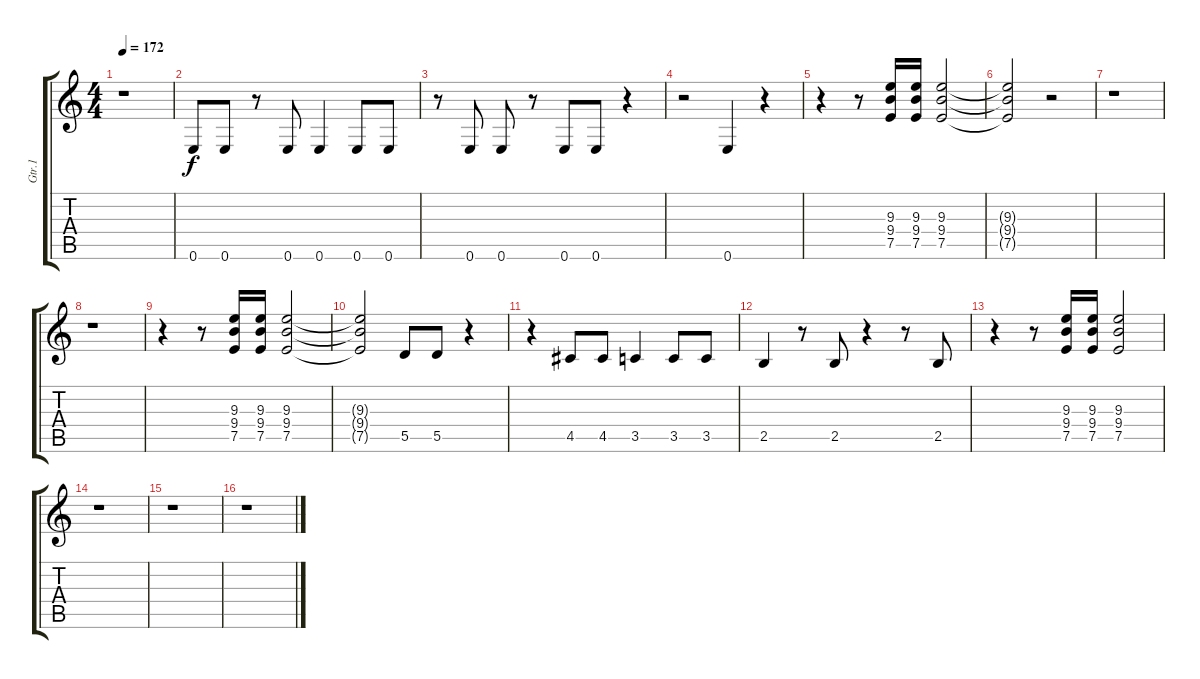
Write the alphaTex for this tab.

\track ("Gtr.1" "Gtr.1") {instrument distortionguitar}
\staff {score tabs}
\tuning (E4 B3 G3 D3 A2 E2) {hide}
\ts (4 4)
\tempo 172
\clef g2
\ks c
r.1{dy f} |
0.6.8 0.6.8 r.8 0.6.8 0.6.4 0.6.8 0.6.8 |
r.8 0.6.8 0.6.8 r.8 0.6.8 0.6.8 r.4 |
r.2 0.6.4 r.4 |
r.4 r.8 (9.3 9.4 7.5).16 (9.3 9.4 7.5).16 (9.3 9.4 7.5).2 |
(9.3{t} 9.4{t} 7.5{t}).2 r.2 |
r.1 |
r.1 |
r.4 r.8 (9.3 9.4 7.5).16 (9.3 9.4 7.5).16 (9.3 9.4 7.5).2 |
(9.3{t} 9.4{t} 7.5{t}).2 5.5.8 5.5.8 r.4 |
r.4 4.5.8 4.5.8 3.5.4 3.5.8 3.5.8 |
2.5.4 r.8 2.5.8 r.4 r.8 2.5.8 |
r.4 r.8 (9.3 9.4 7.5).16 (9.3 9.4 7.5).16 (9.3 9.4 7.5).2 |
r.1 |
r.1 |
r.1
